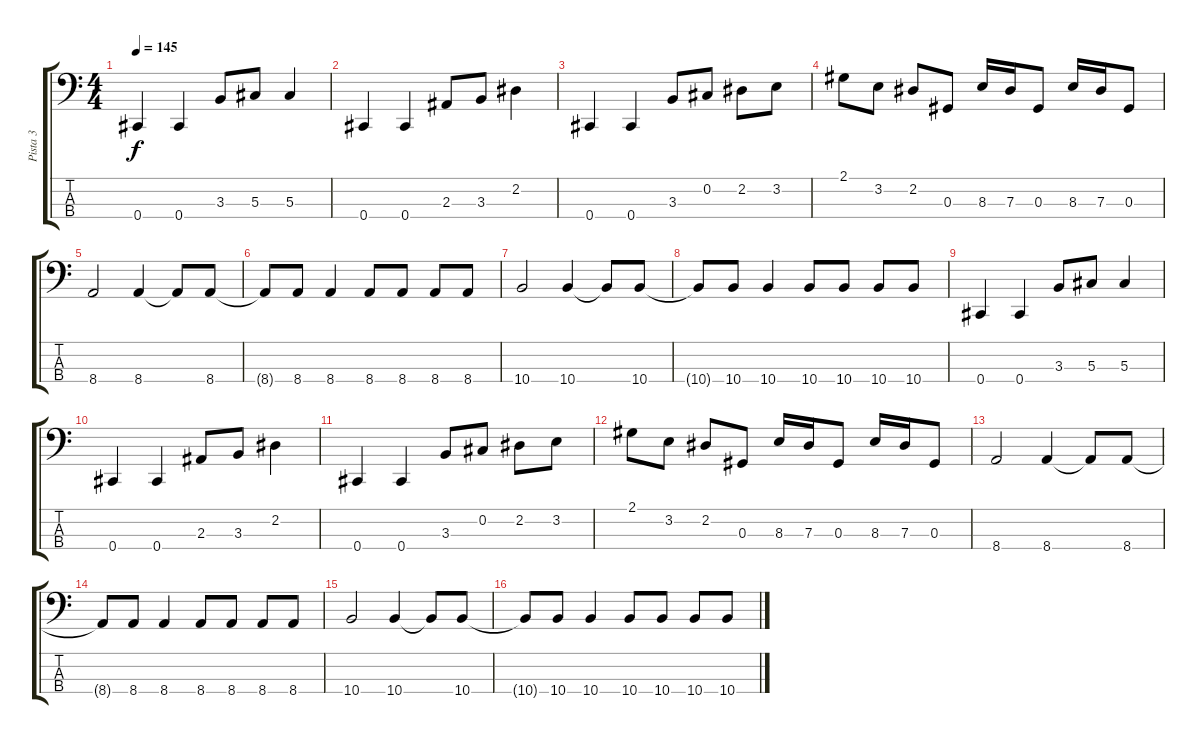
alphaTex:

\track ("Pista 3" "Pista 3") {instrument electricbassfinger}
\staff {score tabs}
\tuning (Gb2 Db2 Ab1 Db1) {hide}
\ts (4 4)
\tempo 145
\clef f4
\ks c
0.4.4{dy f} 0.4.4 3.3.8 5.3.8 5.3.4 |
0.4.4 0.4.4 2.3.8 3.3.8 2.2.4 |
0.4.4 0.4.4 3.3.8 0.2.8 2.2.8 3.2.8 |
2.1.8 3.2.8 2.2.8 0.3.8 8.3.16 7.3.16 0.3.8 8.3.16 7.3.16 0.3.8 |
8.4.2 8.4.4 8.4{t}.8 8.4.8 |
8.4{t}.8 8.4.8 8.4.4 8.4.8 8.4.8 8.4.8 8.4.8 |
10.4.2 10.4.4 10.4{t}.8 10.4.8 |
10.4{t}.8 10.4.8 10.4.4 10.4.8 10.4.8 10.4.8 10.4.8 |
0.4.4 0.4.4 3.3.8 5.3.8 5.3.4 |
0.4.4 0.4.4 2.3.8 3.3.8 2.2.4 |
0.4.4 0.4.4 3.3.8 0.2.8 2.2.8 3.2.8 |
2.1.8 3.2.8 2.2.8 0.3.8 8.3.16 7.3.16 0.3.8 8.3.16 7.3.16 0.3.8 |
8.4.2 8.4.4 8.4{t}.8 8.4.8 |
8.4{t}.8 8.4.8 8.4.4 8.4.8 8.4.8 8.4.8 8.4.8 |
10.4.2 10.4.4 10.4{t}.8 10.4.8 |
10.4{t}.8 10.4.8 10.4.4 10.4.8 10.4.8 10.4.8 10.4.8
